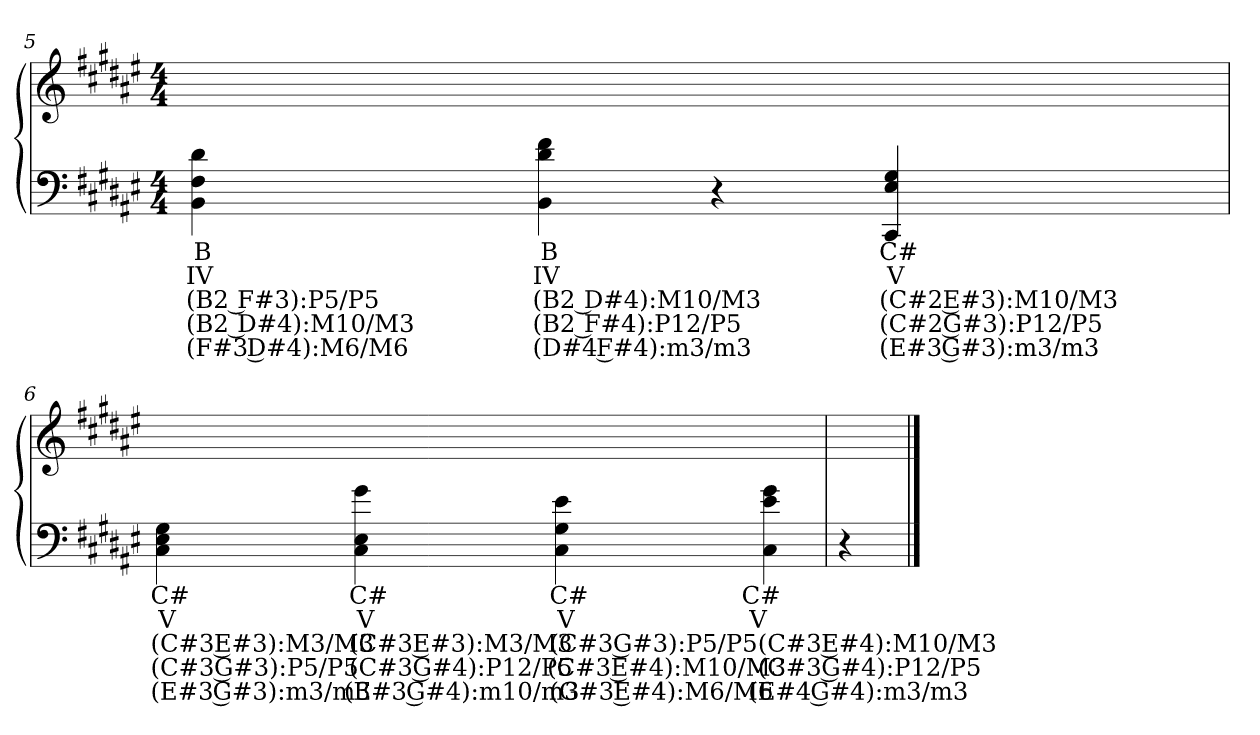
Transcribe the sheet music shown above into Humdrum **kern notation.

**kern	**text	**text	**text	**text	**text	**kern
*part2	*part2	*part2	*part2	*part2	*part2	*part1
*staff2	*staff2	*staff2	*staff2	*staff2	*staff2	*staff1
*clefF4	*	*	*	*	*	*clefG2
*k[f#c#g#d#a#e#]	*	*	*	*	*	*k[f#c#g#d#a#e#]
*F#:	*	*	*	*	*	*F#:
*M4/4	*	*	*	*	*	*M4/4
=5	=5	=5	=5	=5	=5	=5
4BB 4F# 4d#	B	IV	(B2 F#3):P5/P5	(B2 D#4):M10/M3	(F#3 D#4):M6/M6	1ryy
4BB 4d# 4f#	B	IV	(B2 D#4):M10/M3	(B2 F#4):P12/P5	(D#4 F#4):m3/m3	.
4r	.	.	.	.	.	.
4CC# 4E# 4G#	C#	V	(C#2 E#3):M10/M3	(C#2 G#3):P12/P5	(E#3 G#3):m3/m3	.
=6	=6	=6	=6	=6	=6	=6
4C# 4E# 4G#	C#	V	(C#3 E#3):M3/M3	(C#3 G#3):P5/P5	(E#3 G#3):m3/m3	1ryy
4C# 4E# 4g#	C#	V	(C#3 E#3):M3/M3	(C#3 G#4):P12/P5	(E#3 G#4):m10/m3	.
4C# 4G# 4e#	C#	V	(C#3 G#3):P5/P5	(C#3 E#4):M10/M3	(G#3 E#4):M6/M6	.
4C# 4e# 4g#	C#	V	(C#3 E#4):M10/M3	(C#3 G#4):P12/P5	(E#4 G#4):m3/m3	.
=7	=7	=7	=7	=7	=7	=7
4r	.	.	.	.	.	4ryy
==	==	==	==	==	==	==
*-	*-	*-	*-	*-	*-	*-
